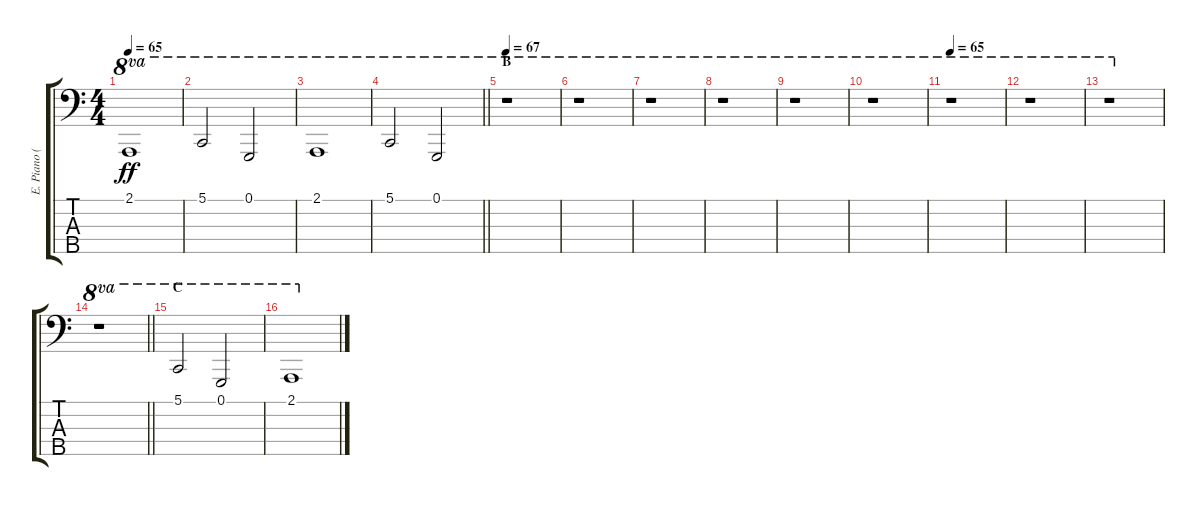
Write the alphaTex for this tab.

\track ("E. Piano (Left Hand)" "E. Piano (") {instrument electricpiano1}
\staff {score tabs}
\tuning (G2 D2 A1 E1 B0) {hide}
\ts (4 4)
\tempo 65
\clef f4
\ks c
2.1.1{ot 8va dy ff} |
5.1.2{ot 8va} 0.1.2{ot 8va} |
2.1.1{ot 8va} |
\barLineRight lightlight
5.1.2{ot 8va} 0.1.2{ot 8va} |
\section ("" "B")
\tempo 67
r.1{ot 8va} |
r.1{ot 8va} |
r.1{ot 8va} |
r.1{ot 8va} |
r.1{ot 8va} |
r.1{ot 8va} |
\tempo 65
r.1{ot 8va} |
r.1{ot 8va} |
r.1{ot 8va} |
\barLineRight lightlight
r.1{ot 8va} |
\section ("" "C")
5.1.2{ot 8va} 0.1.2{ot 8va} |
2.1.1{ot 8va}
